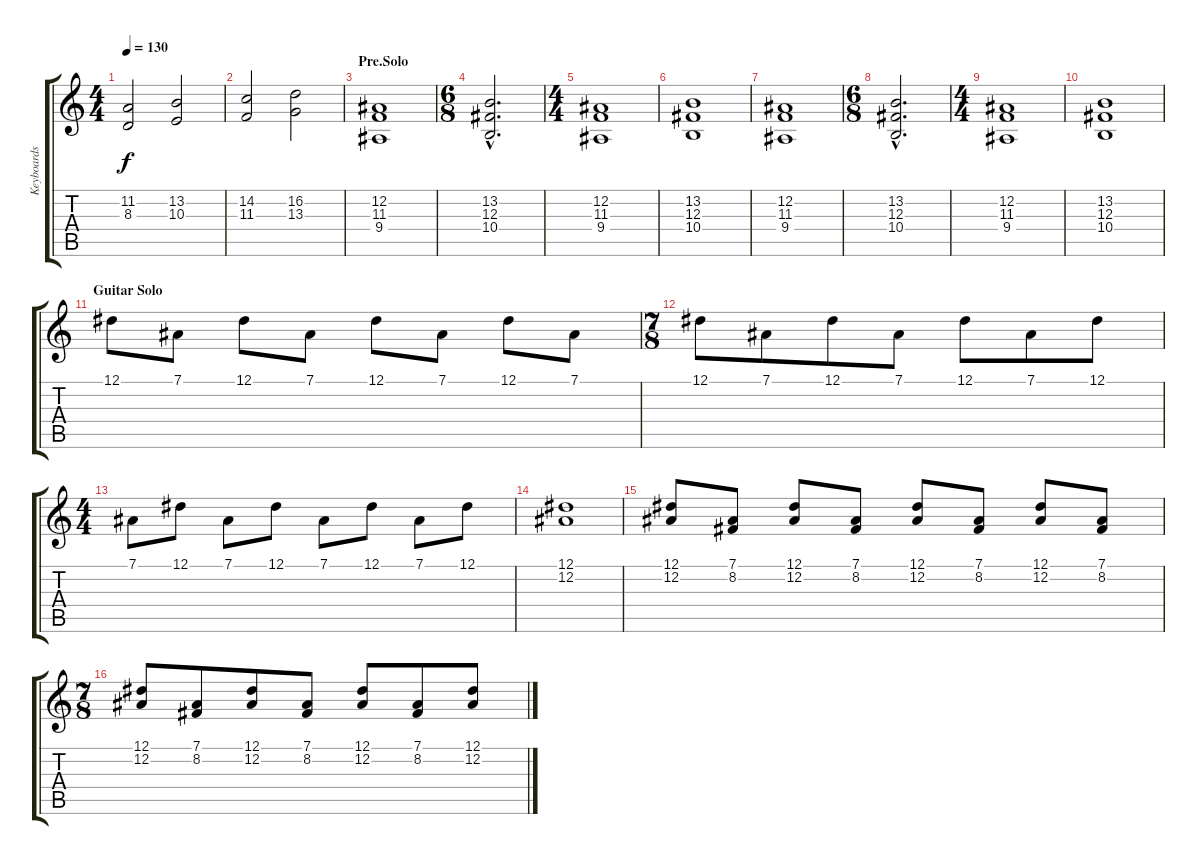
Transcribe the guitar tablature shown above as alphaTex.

\track ("Keyboards" "Keyboards") {instrument stringensemble1}
\staff {score tabs}
\tuning (Eb4 Bb3 Gb3 Db3 Ab2 Eb2) {hide}
\ts (4 4)
\tempo 130
\clef g2
\ks c
(11.2 8.3).2{dy f} (13.2 10.3).2 |
(14.2 11.3).2 (16.2 13.3).2 |
\section ("" "Pre.Solo")
(12.2 11.3 9.4).1{instrument stringensemble1} |
\ts (6 8)
(13.2{hac} 12.3{hac} 10.4{hac}).2{d} |
\ts (4 4)
(12.2 11.3 9.4).1{instrument stringensemble1} |
(13.2 12.3 10.4).1 |
(12.2 11.3 9.4).1{instrument stringensemble1} |
\ts (6 8)
(13.2{hac} 12.3{hac} 10.4{hac}).2{d} |
\ts (4 4)
(12.2 11.3 9.4).1{instrument stringensemble1} |
(13.2 12.3 10.4).1 |
\section ("" "Guitar Solo")
12.1.8 7.1.8 12.1.8 7.1.8 12.1.8 7.1.8 12.1.8 7.1.8 |
\ts (7 8)
12.1.8 7.1.8 12.1.8 7.1.8 12.1.8 7.1.8 12.1.8 |
\ts (4 4)
7.1.8 12.1.8 7.1.8 12.1.8 7.1.8 12.1.8 7.1.8 12.1.8 |
(12.1 12.2).1 |
(12.1 12.2).8 (7.1 8.2).8 (12.1 12.2).8 (7.1 8.2).8 (12.1 12.2).8 (7.1 8.2).8 (12.1 12.2).8 (7.1 8.2).8 |
\ts (7 8)
(12.1 12.2).8 (7.1 8.2).8 (12.1 12.2).8 (7.1 8.2).8 (12.1 12.2).8 (7.1 8.2).8 (12.1 12.2).8
